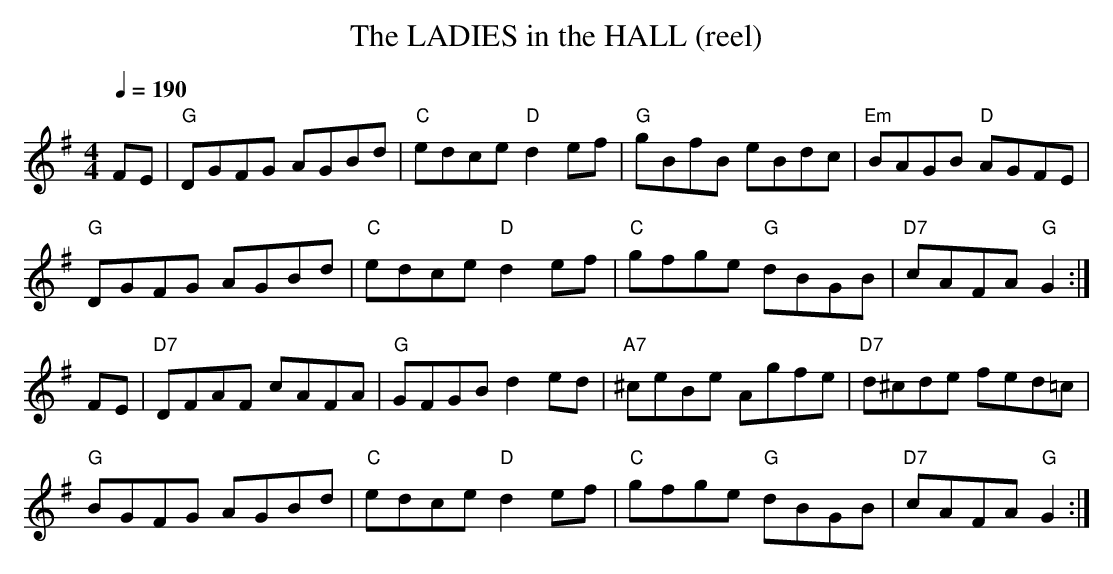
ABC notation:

X:1
T:LADIES in the HALL (reel), The
L:1/8
Q:1/4=190
M:4/4
K:G
FE|"G" DGFG AGBd |"C" edce "D" d2 ef |\
"G" gBfB eBdc |"Em" BAGB "D" AGFE |
"G" DGFG AGBd |"C" edce "D" d2 ef |\
"C" gfge "G" dBGB |"D7"cAFA "G" G2:|
FE|"D7" DFAF cAFA |"G" GFGB d2 ed |\
"A7" ^ceBe Agfe |"D7" d^cde fed=c |
"G" BGFG AGBd |"C" edce"D" d2 ef |\
"C" gfge "G" dBGB |"D7" cAFA"G" G2:|
